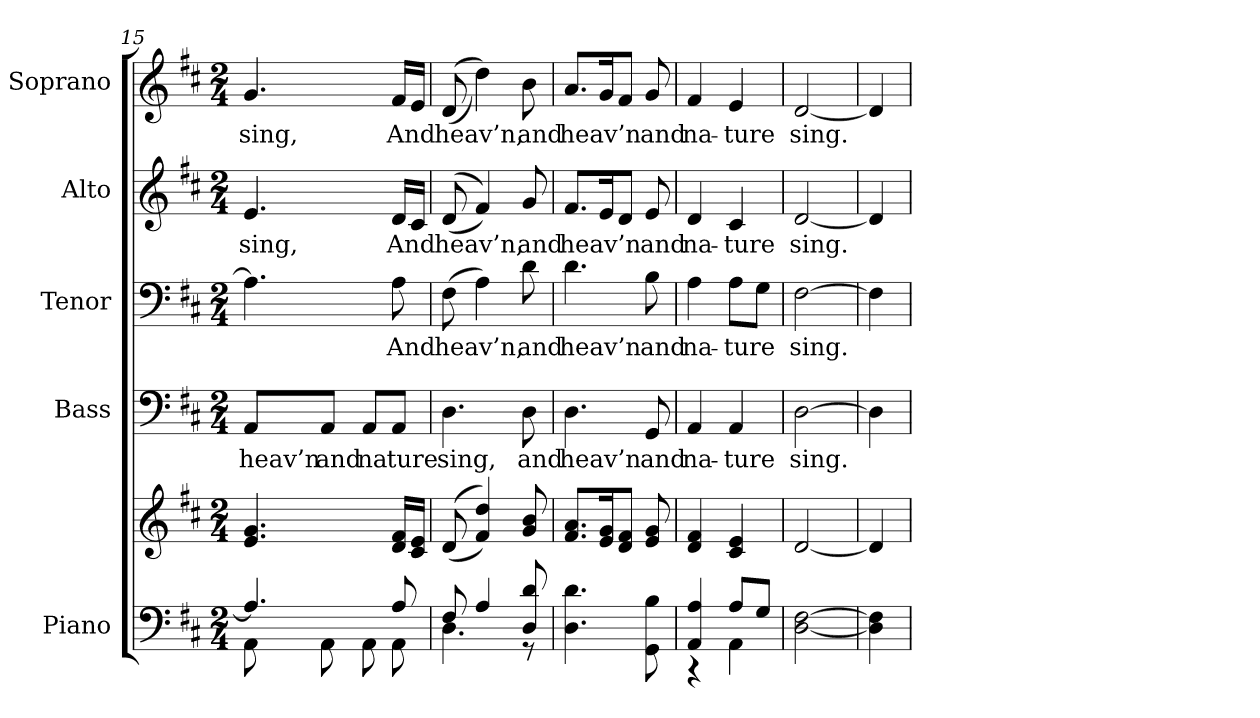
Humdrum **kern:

**kern	**kern	**kern	**text	**kern	**text	**kern	**text	**kern	**text
*part5	*part5	*part4	*part4	*part3	*part3	*part2	*part2	*part1	*part1
*staff6	*staff5	*staff4	*staff4	*staff3	*staff3	*staff2	*staff2	*staff1	*staff1
*I"Piano	*	*I"Bass	*	*I"Tenor	*	*I"Alto	*	*I"Soprano	*
*I'Pno.	*	*I'B.	*	*I'T.	*	*I'A.	*	*I'S.	*
!!LO:PB:g=z
*clefF4	*clefG2	*clefF4	*	*clefF4	*	*clefG2	*	*clefG2	*
*k[f#c#]	*k[f#c#]	*k[f#c#]	*	*k[f#c#]	*	*k[f#c#]	*	*k[f#c#]	*
*D:	*D:	*D:	*	*D:	*	*D:	*	*D:	*
*M2/4	*M2/4	*M2/4	*	*M2/4	*	*M2/4	*	*M2/4	*
=15	=15	=15	=15	=15	=15	=15	=15	=15	=15
*^	*	*	*	*	*	*	*	*	*
!	!	!	!	!LO:LY:b:color=#000000	!	!	!	!	!	!
!	!	!	!	!	!	!	!	!LO:LY:b:color=#000000	!	!
!	!	!	!	!	!	!	!	!	!	!LO:LY:b:color=#000000
4.Ai/]	8AAi\	4.ei/ 4.gi	8AAi/L	heav’n	4.Ai\]	.	4.ei/	sing,	4.gi/	sing,
!	!	!	!	!LO:LY:b:color=#000000	!	!	!	!	!	!
.	8AAi\	.	8AAi/J	and	.	.	.	.	.	.
!	!	!	!	!LO:LY:b:color=#000000	!	!	!	!	!	!
.	8AAi\	.	8AAi/L	na	.	.	.	.	.	.
!	!	!	!	!LO:LY:b:color=#000000	!	!	!	!	!	!
!	!	!	!	!	!	!LO:LY:b:color=#000000	!	!	!	!
!	!	!	!	!	!	!	!	!LO:LY:b:color=#000000	!	!
!	!	!	!	!	!	!	!	!	!	!LO:LY:b:color=#000000
8Ai/	8AAi\	16di/ 16f#iLL	8AAi/J	ture	8Ai\	And	16di/LL	And	16f#i/LL	And
.	.	16c#i/ 16eiJJ	.	.	.	.	16c#i/JJ	.	16ei/JJ	.
=16	=16	=16	=16	=16	=16	=16	=16	=16	=16	=16
!	!	!	!	!LO:LY:b:color=#000000	!	!	!	!	!	!
!	!	!	!	!	!	!LO:LY:b:color=#000000	!	!	!	!
!	!	!	!	!	!	!	!	!LO:LY:b:color=#000000	!	!
!	!	!	!	!	!	!	!	!	!	!LO:LY:b:color=#000000
8F#i/	4.Di\	((8di/	4.Di\	sing,	(8F#i\	heav’n,	((8di/	heav’n,	((8di/	heav’n,
4Ai/	.	4f#i/ 4ddi))	.	.	4Ai\)	.	4f#i/))	.	4ddi\))	.
!	!	!	!	!LO:LY:b:color=#000000	!	!	!	!	!	!
!	!	!	!	!	!	!LO:LY:b:color=#000000	!	!	!	!
!	!	!	!	!	!	!	!	!LO:LY:b:color=#000000	!	!
!	!	!	!	!	!	!	!	!	!	!LO:LY:b:color=#000000
8Di/ 8di	8r	8gi/ 8bi	8Di\	and	8di\	and	8gi/	and	8bi\	and
*v	*v	*	*	*	*	*	*	*	*	*
=17	=17	=17	=17	=17	=17	=17	=17	=17	=17
*^	*	*	*	*	*	*	*	*	*
!	!	!	!	!LO:LY:b:color=#000000	!	!	!	!	!	!
*v	*v	*	*	*	*	*	*	*	*	*
*^	*	*	*	*	*	*	*	*	*
!	!	!	!	!	!	!LO:LY:b:color=#000000	!	!	!	!
*v	*v	*	*	*	*	*	*	*	*	*
*^	*	*	*	*	*	*	*	*	*
!	!	!	!	!	!	!	!	!LO:LY:b:color=#000000	!	!
*v	*v	*	*	*	*	*	*	*	*	*
*^	*	*	*	*	*	*	*	*	*
!	!	!	!	!	!	!	!	!	!	!LO:LY:b:color=#000000
*v	*v	*	*	*	*	*	*	*	*	*
4.Di\ 4.di	8.f#i/ 8.aiL	4.Di\	heav’n	4.di\	heav’n	8.f#i/L	heav’n	8.ai/L	heav’n
.	16ei/ 16giK	.	.	.	.	16ei/K	.	16gi/K	.
.	8di/ 8f#iJ	.	.	.	.	8di/J	.	8f#i/J	.
!	!	!	!LO:LY:b:color=#000000	!	!	!	!	!	!
!	!	!	!	!	!LO:LY:b:color=#000000	!	!	!	!
!	!	!	!	!	!	!	!LO:LY:b:color=#000000	!	!
!	!	!	!	!	!	!	!	!	!LO:LY:b:color=#000000
8GGi\ 8Bi	8ei/ 8gi	8GGi/	and	8Bi\	and	8ei/	and	8gi/	and
!!LO:PB:g=z
=18	=18	=18	=18	=18	=18	=18	=18	=18	=18
*^	*	*	*	*	*	*	*	*	*
!	!	!	!	!LO:LY:b:color=#000000	!	!	!	!	!	!
!	!	!	!	!	!	!LO:LY:b:color=#000000	!	!	!	!
!	!	!	!	!	!	!	!	!LO:LY:b:color=#000000	!	!
!	!	!	!	!	!	!	!	!	!	!LO:LY:b:color=#000000
4AAi/ 4Ai	4r	4di/ 4f#i	4AAi/	na-	4Ai\	na-	4di/	na-	4f#i/	na-
!	!	!	!	!LO:LY:b:color=#000000	!	!	!	!	!	!
!	!	!	!	!	!	!LO:LY:b:color=#000000	!	!	!	!
!	!	!	!	!	!	!	!	!LO:LY:b:color=#000000	!	!
!	!	!	!	!	!	!	!	!	!	!LO:LY:b:color=#000000
8Ai/L	4AAi\	4c#i/ 4ei	4AAi/	-ture	8Ai\L	-ture	4c#i/	-ture	4ei/	-ture
8Gi/J	.	.	.	.	8Gi\J	.	.	.	.	.
*v	*v	*	*	*	*	*	*	*	*	*
=19	=19	=19	=19	=19	=19	=19	=19	=19	=19
!	!	!	!LO:LY:b:color=#000000	!	!	!	!	!	!
!	!	!	!	!	!LO:LY:b:color=#000000	!	!	!	!
!	!	!	!	!	!	!	!LO:LY:b:color=#000000	!	!
!	!	!	!	!	!	!	!	!	!LO:LY:b:color=#000000
[2Di\ [2F#i	[2di/	[2Di\	sing.	[2F#i\	sing.	[2di/	sing.	[2di/	sing.
=20	=20	=20	=20	=20	=20	=20	=20	=20	=20
4Di\] 4F#i]	4di/]	4Di\]	.	4F#i\]	.	4di/]	.	4di/]	.
=	=	=	=	=	=	=	=	=	=
*-	*-	*-	*-	*-	*-	*-	*-	*-	*-
